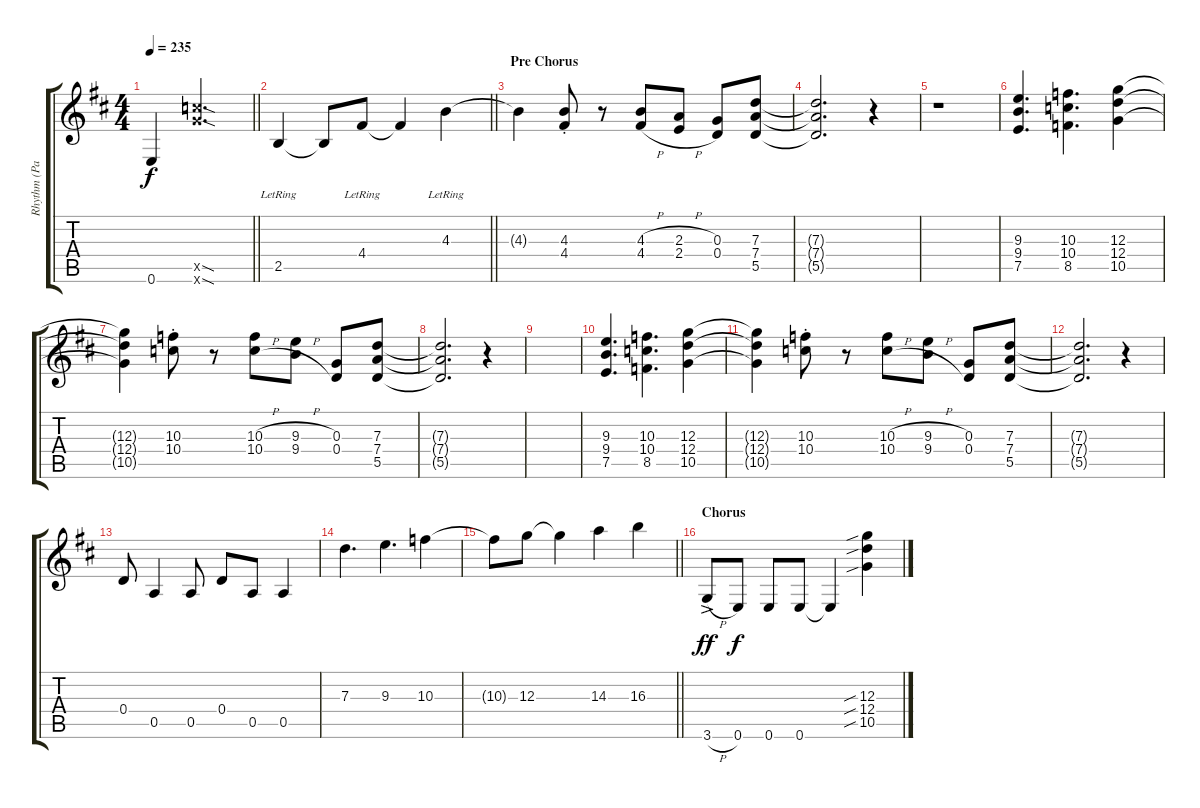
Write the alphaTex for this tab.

\track ("Rhythm (Paul Stanley)" "Rhythm (Pa") {instrument distortionguitar}
\staff {score tabs}
\tuning (E4 B3 G3 D3 A2 E2) {hide}
\ts (4 4)
\tempo 235
\clef g2
\barLineRight lightlight
\ks d
0.6.4{dy f} (15.5{sod x} 15.6{sod x}).2{d} |
\barLineRight lightlight
2.5{lr}.4 2.5{t}.8 4.4{lr}.8 4.4{t}.4 4.3{lr}.4 |
\section ("" "Pre Chorus")
4.3{t}.4 (4.3{st} 4.4{st}).8 r.8 (4.3{h} 4.4{h}).8 (2.3{h} 2.4{h}).8 (0.3 0.4).8 (7.3 7.4 5.5).8 |
(7.3{t} 7.4{t} 5.5{t}).2{d} r.4 |
r.1 |
(9.3 9.4 7.5).4{d} (10.3 10.4 8.5).4{d} (12.3 12.4 10.5).4 |
(12.3{t} 12.4{t} 10.5{t}).4 (10.3{st} 10.4{st}).8 r.8 (10.3{h} 10.4{h}).8 (9.3{h} 9.4{h}).8 (0.3 0.4).8 (7.3 7.4 5.5).8 |
(7.3{t} 7.4{t} 5.5{t}).2{d} r.4 |
|
(9.3 9.4 7.5).4{d} (10.3 10.4 8.5).4{d} (12.3 12.4 10.5).4 |
(12.3{t} 12.4{t} 10.5{t}).4 (10.3{st} 10.4{st}).8 r.8 (10.3{h} 10.4{h}).8 (9.3{h} 9.4{h}).8 (0.3 0.4).8 (7.3 7.4 5.5).8 |
(7.3{t} 7.4{t} 5.5{t}).2{d} r.4 |
0.4.8 0.5.4 0.5.8 0.4.8 0.5.8 0.5.4 |
7.3.4{d} 9.3.4{d} 10.3.4 |
\barLineRight lightlight
10.3{t}.8 12.3.8 12.3{t}.4 14.3.4 16.3.4 |
\section ("" "Chorus")
3.6{h ac}.8{dy ff} 0.6.8{dy f} 0.6.8 0.6.8 0.6{t}.4 (12.3{sib} 12.4{sib} 10.5{sib}).4
